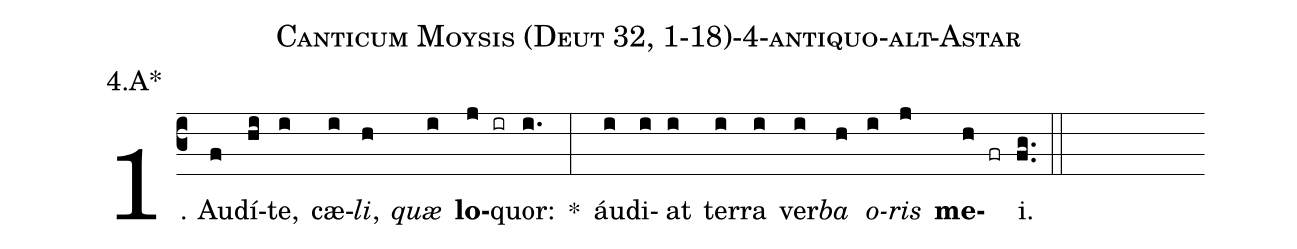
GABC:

name: Canticum Moysis (Deut 32, 1-18)-4-antiquo-alt-Astar;
annotation: 4.A*;
%%
(c3)1. Au(f)dí(hi)te,(i) cæ(i)<i>li</i>,(h) <i>quæ</i>(i) <b>lo</b>(j ir)quor:(i.) *(:) áu(i)di(i)at(i) ter(i)ra(i) ver(i)<i>ba</i>(h) <i>o</i>(i)<i>ris</i>(j) <b>me</b>(h fr)i.(fg..) (::)
